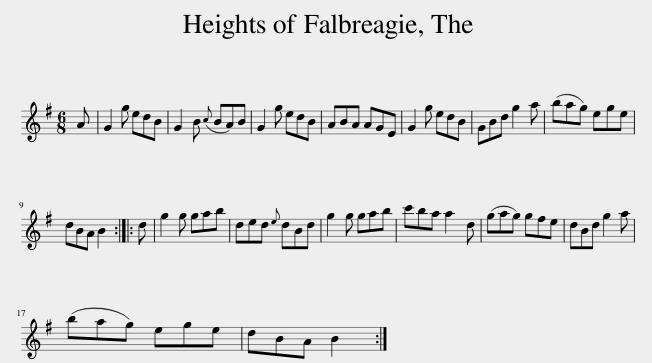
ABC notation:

X:1
L:1/8
M:6/8
I:linebreak $
K:G
V:1 treble
V:1
 A | G2 g edB | G2 B({c} BA)B | G2 g edB | ABA AGE | %5
 G2 g edB | GBd g2 a | (bag) ege |$ dBA B2 :: d | %10
 g2 g gab | ded{e} dBd | g2 g gab | c'ba a2 d | (gag) gfe | %15
 dBd g2 a |$ (bag) ege | dBA B2 :| %18
